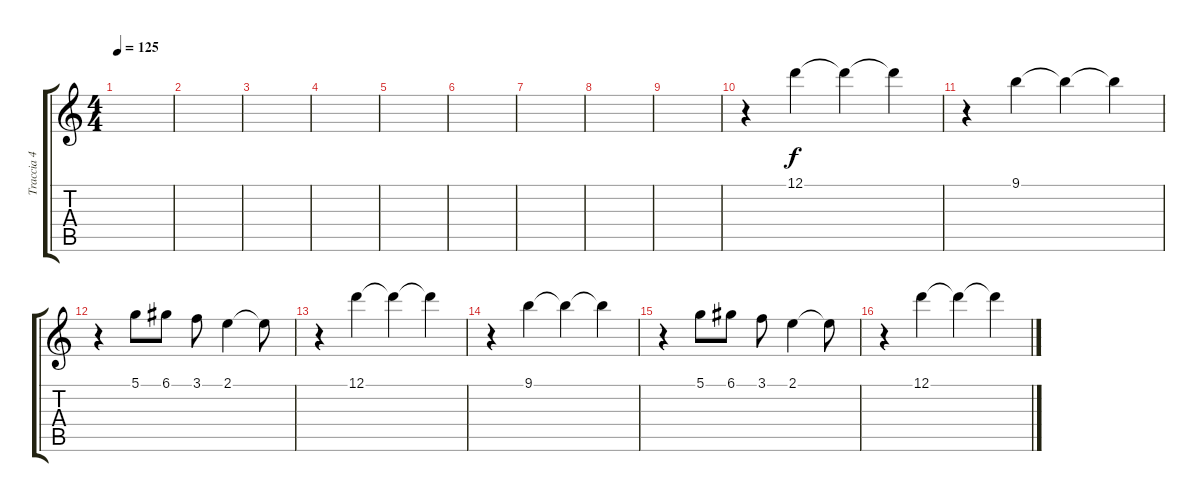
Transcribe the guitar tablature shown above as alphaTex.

\track ("Traccia 4" "Traccia 4") {instrument electricguitarclean}
\staff {score tabs}
\tuning (D4 A3 F3 C3 G2 C2) {hide}
\ts (4 4)
\tempo 125
\clef g2
\ks c
|
|
|
|
|
|
|
|
|
r.4 12.1.4 12.1{t}.4 12.1{t}.4 |
r.4 9.1.4 9.1{t}.4 9.1{t}.4 |
r.4 5.1.8 6.1.8 3.1.8 2.1.4 2.1{t}.8 |
r.4 12.1.4 12.1{t}.4 12.1{t}.4 |
r.4 9.1.4 9.1{t}.4 9.1{t}.4 |
r.4 5.1.8 6.1.8 3.1.8 2.1.4 2.1{t}.8 |
r.4 12.1.4 12.1{t}.4 12.1{t}.4
